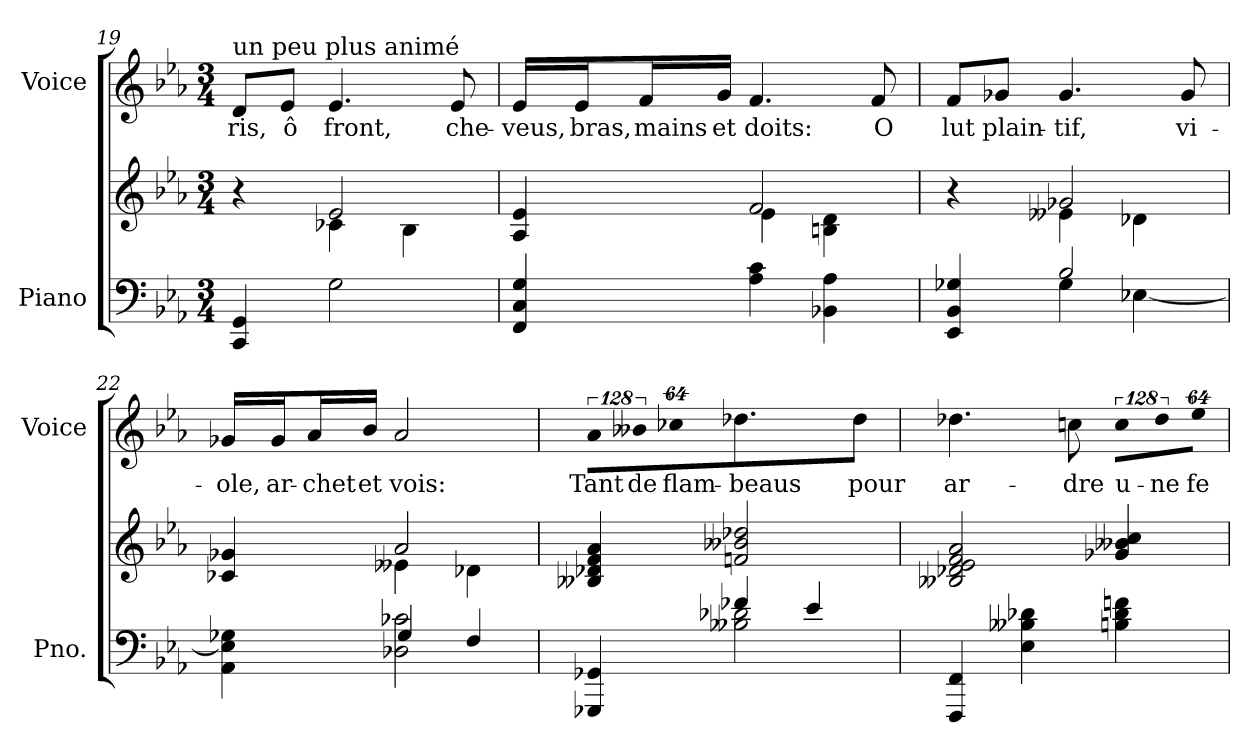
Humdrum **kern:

**kern	**kern	**kern	**text
*part2	*part2	*part1	*part1
*staff3	*staff2	*staff1	*staff1
*I"Piano	*	*I"Voice	*
*I'Pno.	*	*I'Voice	*
*clefF4	*clefG2	*clefG2	*
*k[b-e-a-]	*k[b-e-a-]	*k[b-e-a-]	*
*c:	*c:	*c:	*
*M3/4	*M3/4	*M3/4	*
=19	=19	=19	=19
*	*^	*	*
!	!	!	!LO:TX:a:t=un peu plus animé	!
!	!	!	!	!LO:LY:b:color=#000000
4CCi/ 4GGi	4r	4ryy	8di/L	ris,
!	!	!	!	!LO:LY:b:color=#000000
.	.	.	8e-i/J	ô
!	!	!	!	!LO:LY:b:color=#000000
2Gi\	2e-i/	4c-Xi\	4.e-i/	front,
.	.	4B-i\	.	.
!	!	!	!	!LO:LY:b:color=#000000
.	.	.	8e-i/	che-
=20	=20	=20	=20	=20
!	!	!	!	!LO:LY:b:color=#000000
4FFi/ 4Ci 4Gi	4A-i/ 4e-i	4ryy	16e-i/LL	-veus,
!	!	!	!	!LO:LY:b:color=#000000
.	.	.	16e-i/J	bras,
!	!	!	!	!LO:LY:b:color=#000000
.	.	.	16fi/L	mains
!	!	!	!	!LO:LY:b:color=#000000
.	.	.	16gi/JJ	et
!	!	!	!	!LO:LY:b:color=#000000
4A-i\ 4ci	2fi/	4e-i\	4.fi/	doits:
4BB-Xi\ 4A-i	.	4Bni\ 4di	.	.
!	!	!	!	!LO:LY:b:color=#000000
.	.	.	8fi/	O
=21	=21	=21	=21	=21
*^	*	*	*	*
!	!	!	!	!	!LO:LY:b:color=#000000
4EE-i/ 4BB-i 4G-Xi	4ryy	4r	4ryy	8fi/L	lut
!	!	!	!	!	!LO:LY:b:color=#000000
.	.	.	.	8g-Xi/J	plain-
!	!	!	!	!	!LO:LY:b:color=#000000
2B-i/	4G-i\	2g-Xi/	4e--Xi\	4.g-i/	-tif,
.	[<4E-Xi\	.	4d-Xi\	.	.
!	!	!	!	!	!LO:LY:b:color=#000000
.	.	.	.	8g-i/	vi-
!!LO:PB:g=z
=22	=22	=22	=22	=22	=22
!	!	!	!	!	!LO:LY:b:color=#000000
4AA-i\ 4E-i] 4G-Xi	4ryy	4c-Xi/ 4g-Xi	4ryy	16g-Xi/LL	-ole,
!	!	!	!	!	!LO:LY:b:color=#000000
.	.	.	.	16g-i/J	ar-
!	!	!	!	!	!LO:LY:b:color=#000000
.	.	.	.	16a-i/L	-chet
!	!	!	!	!	!LO:LY:b:color=#000000
.	.	.	.	16b-i/JJ	et
!	!	!	!	!	!LO:LY:b:color=#000000
2D-Xi\ 2c-Xi	4G-i/	2a-i/	4e--Xi\	2a-i/	vois:
.	4Fi/	.	4d-Xi\	.	.
=23	=23	=23	=23	=23	=23
!	!	!	!	!LO:N:vis=8	!
*	*	*v	*v	*	*
*	*	*^	*	*
!	!	!	!	!	!LO:LY:b:color=#000000
*	*	*v	*v	*	*
4GGG-Xi/ 4GG-Xi	4ryy	4B--Xi/ 4d-Xi 4fi 4a-i	1024%85a-i\L	Tant
!	!	!	!LO:N:vis=8	!
!	!	!	!	!LO:LY:b:color=#000000
.	.	.	1024%85b--Xi\	de
!	!	!	!LO:N:vis=8	!
!	!	!	!	!LO:LY:b:color=#000000
.	.	.	512%43cc-Xi\J	flam-
!	!	!	!	!LO:LY:b:color=#000000
4f-Xi/	2B--Xi\ 2d-Xi	2fni/ 2b--Xi 2dd-Xi	4.dd-Xi\	-beaus
4e-i/	.	.	.	.
!	!	!	!	!LO:LY:b:color=#000000
.	.	.	8dd-i\	pour
*v	*v	*	*	*
=24	=24	=24	=24
!	!	!	!LO:LY:b:color=#000000
4FFFi/ 4FFi	2B--Xi/ 2d-Xi 2e-i 2fi 2a-i	4.dd-Xi\	ar-
4E-i\ 4B--Xi 4d-Xi	.	.	.
!	!	!	!LO:LY:b:color=#000000
.	.	8ccni\	-dre
!	!	!LO:N:vis=8	!
!	!	!	!LO:LY:b:color=#000000
4Bi\ 4d-i 4fni	4g-Xi/ 4b--Xi 4cci	1024%85cci\L	u-
!	!	!LO:N:vis=8	!
!	!	!	!LO:LY:b:color=#000000
.	.	1024%85dd-i\	-ne
!	!	!LO:N:vis=8	!
!	!	!	!LO:LY:b:color=#000000
.	.	512%43ee-i\J	fe-
=	=	=	=
*-	*-	*-	*-
